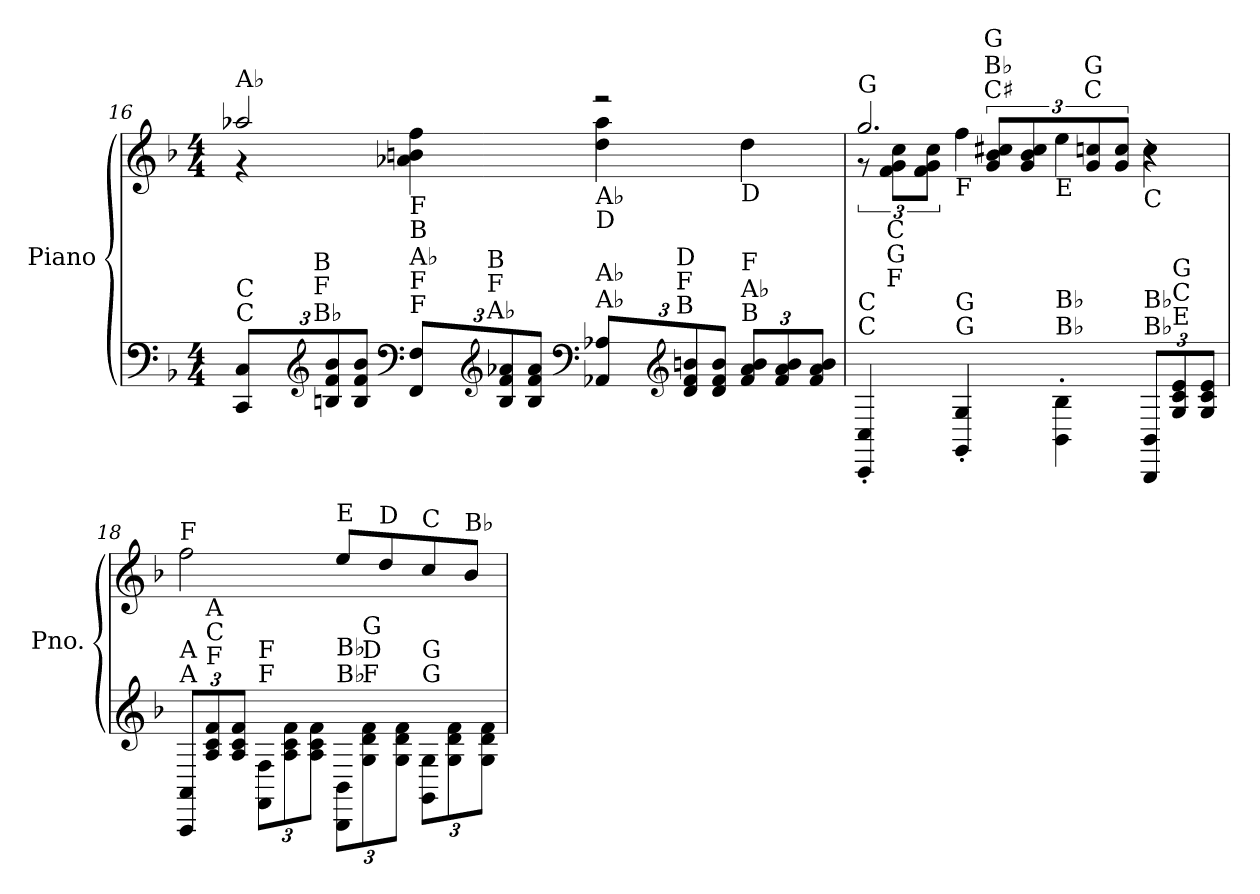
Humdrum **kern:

**kern	**kern
*part1	*part1
*staff2	*staff1
*I"Piano	*
*I'Pno.	*
!!LO:LB:g=z
*clefF4	*clefG2
*k[b-]	*k[b-]
*M4/4	*M4/4
*Xbrackettup	*
=16	=16
*	*^
!	!LO:TX:a:t=A♭	!
!LO:TX:a:t=C	!	!
!LO:TX:a:t=C	!	!
12CC/ 12C/L	2aa-X/	4r
*clefG2	*	*
!LO:TX:a:t=B♭	!	!
!LO:TX:a:t=F	!	!
!LO:TX:a:t=B	!	!
12Bn/ 12f/ 12b-/	.	.
12B/ 12f/ 12b-/J	.	.
*clefF4	*	*
!	!	!LO:TX:b:t=F
!	!	!LO:TX:b:t=B
!	!	!LO:TX:b:t=A♭
!LO:TX:a:t=F	!	!
!LO:TX:a:t=F	!	!
12FF/ 12F/L	.	4a-X\ 4bn\ 4ff\
*clefG2	*	*
!LO:TX:a:t=A♭	!	!
!LO:TX:a:t=F	!	!
!LO:TX:a:t=B	!	!
12B/ 12f/ 12a-X/	.	.
12B/ 12f/ 12a-/J	.	.
*clefF4	*	*
!	!LO:TX:b:t=A♭	!
!	!LO:TX:b:t=D	!
!LO:TX:a:t=A♭	!	!
!LO:TX:a:t=A♭	!	!
12AA-X/ 12A-X/L	2r	4dd\ 4aa-\
*clefG2	*	*
!LO:TX:a:t=B	!	!
!LO:TX:a:t=F	!	!
!LO:TX:a:t=D	!	!
12d/ 12f/ 12bn/	.	.
12d/ 12f/ 12b/J	.	.
!	!	!LO:TX:b:t=D
!LO:TX:a:t=B	!	!
!LO:TX:a:t=A♭	!	!
!LO:TX:a:t=F	!	!
12f/ 12a-/ 12b/L	.	4dd\
12f/ 12a-/ 12b/	.	.
12f/ 12a-/ 12b/J	.	.
!!LO:LB:g=z
=17	=17	=17
*	*	*^
!	!LO:TX:a:t=G	!	!
!LO:TX:a:t=C	!	!	!
!LO:TX:a:t=C	!	!	!
4CC/' 4C/'	2.gg/	12r	3ryy
!	!	!LO:TX:b:t=C	!
!	!	!LO:TX:b:t=G	!
!	!	!LO:TX:b:t=F	!
.	.	12f\ 12g\ 12cc\L	.
.	.	12f\ 12g\ 12cc\J	.
!	!	!LO:TX:b:t=F	!
!LO:TX:a:t=G	!	!	!
!LO:TX:a:t=G	!	!	!
4GG/' 4G/'	.	4ff\	.
*	*	*	*Xbrackettup
!	!	!	!LO:TX:a:t=C♯
!	!	!	!LO:TX:a:t=B♭
!	!	!	!LO:TX:a:t=G
.	.	.	12g/ 12b-/ 12cc#X/L
.	.	.	12g/ 12b-/ 12cc#/
!	!	!LO:TX:b:t=E	!
!LO:TX:a:t=B♭	!	!	!
!LO:TX:a:t=B♭	!	!	!
4BB-\' 4B-\'	.	4ee\	12ryy
!	!	!	!LO:TX:a:t=C
!	!	!	!LO:TX:a:t=G
.	.	.	12g/ 12ccn/
.	.	.	12g/ 12cc/J
!	!LO:TX:b:t=C	!	!
!LO:TX:a:t=B♭	!	!	!
!LO:TX:a:t=B♭	!	!	!
12BBB-/ 12BB-/L	4r	4cc\	4r
!LO:TX:a:t=E	!	!	!
!LO:TX:a:t=C	!	!	!
!LO:TX:a:t=G	!	!	!
12G/ 12c/ 12e/	.	.	.
12G/ 12c/ 12e/J	.	.	.
*	*v	*v	*v
!!LO:PB:g=z
=18	=18
!	!LO:TX:a:t=F
!LO:TX:a:t=A	!
!LO:TX:a:t=A	!
12AAA/ 12AA/L	2ff\
!LO:TX:a:t=F	!
!LO:TX:a:t=C	!
!LO:TX:a:t=A	!
12A/ 12c/ 12f/	.
12A/ 12c/ 12f/J	.
!LO:TX:a:t=F	!
!LO:TX:a:t=F	!
12FF\ 12F\L	.
12A\ 12c\ 12f\	.
12A\ 12c\ 12f\J	.
!	!LO:TX:a:t=E
!LO:TX:a:t=B♭	!
!LO:TX:a:t=B♭	!
12BBB-\ 12BB-\L	8ee/L
!LO:TX:a:t=F	!
!LO:TX:a:t=D	!
!LO:TX:a:t=G	!
12G\ 12d\ 12f\	.
!	!LO:TX:a:t=D
.	8dd/
12G\ 12d\ 12f\J	.
!	!LO:TX:a:t=C
!LO:TX:a:t=G	!
!LO:TX:a:t=G	!
12GG\ 12G\L	8cc/
12G\ 12d\ 12f\	.
!	!LO:TX:a:t=B♭
.	8b-/J
12G\ 12d\ 12f\J	.
=	=
*-	*-
